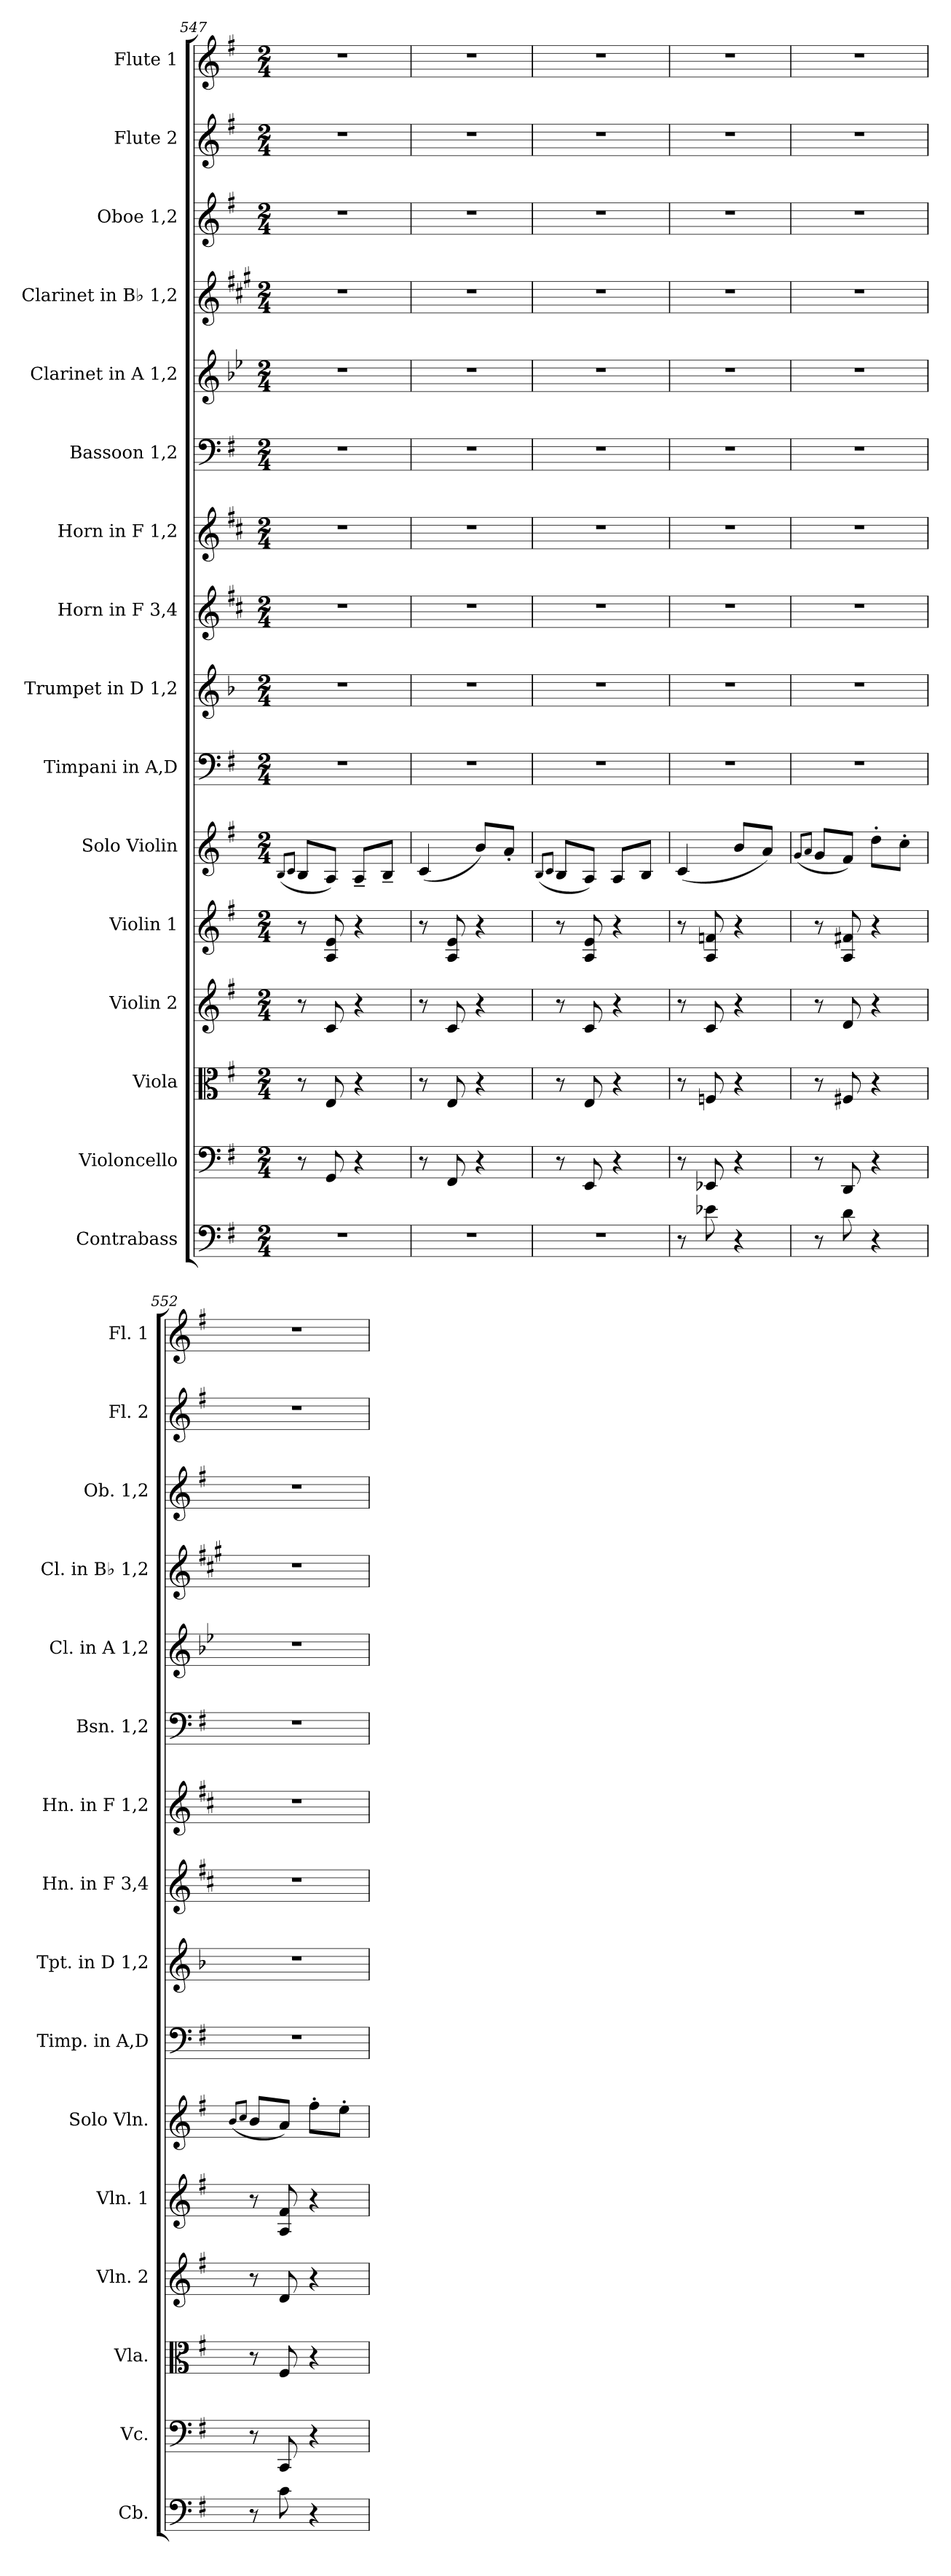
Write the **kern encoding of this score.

**kern	**kern	**kern	**kern	**kern	**kern	**kern	**kern	**kern	**kern	**kern	**kern	**kern	**kern	**kern	**kern
*part16	*part15	*part14	*part13	*part12	*part11	*part10	*part9	*part8	*part7	*part6	*part5	*part4	*part3	*part2	*part1
*staff16	*staff15	*staff14	*staff13	*staff12	*staff11	*staff10	*staff9	*staff8	*staff7	*staff6	*staff5	*staff4	*staff3	*staff2	*staff1
*I"Contrabass	*I"Violoncello	*I"Viola	*I"Violin 2	*I"Violin 1	*I"Solo Violin	*I"Timpani in A,D	*I"Trumpet in D 1,2	*I"Horn in F 3,4	*I"Horn in F 1,2	*I"Bassoon 1,2	*I"Clarinet in A 1,2	*I"Clarinet in B♭ 1,2	*I"Oboe 1,2	*I"Flute 2	*I"Flute 1
*I'Cb.	*I'Vc.	*I'Vla.	*I'Vln. 2	*I'Vln. 1	*I'Solo Vln.	*I'Timp. in A,D	*I'Tpt. in D 1,2	*I'Hn. in F 3,4	*I'Hn. in F 1,2	*I'Bsn. 1,2	*I'Cl. in A 1,2	*I'Cl. in B♭ 1,2	*I'Ob. 1,2	*I'Fl. 2	*I'Fl. 1
*clefF4	*clefF4	*clefC3	*clefG2	*clefG2	*clefG2	*clefF4	*clefG2	*clefG2	*clefG2	*clefF4	*clefG2	*clefG2	*clefG2	*clefG2	*clefG2
*ITrd7c12	*	*	*	*	*	*	*ITrd-1c-2	*ITrd4c7	*ITrd4c7	*	*ITrd2c3	*ITrd1c2	*	*	*
*k[f#]	*k[f#]	*k[f#]	*k[f#]	*k[f#]	*k[f#]	*k[f#]	*k[f#]	*k[f#]	*k[f#]	*k[f#]	*k[f#]	*k[f#]	*k[f#]	*k[f#]	*k[f#]
*M2/4	*M2/4	*M2/4	*M2/4	*M2/4	*M2/4	*M2/4	*M2/4	*M2/4	*M2/4	*M2/4	*M2/4	*M2/4	*M2/4	*M2/4	*M2/4
=547	=547	=547	=547	=547	=547	=547	=547	=547	=547	=547	=547	=547	=547	=547	=547
.	.	.	.	.	(<8qB/L	.	.	.	.	.	.	.	.	.	.
.	.	.	.	.	8qc/J	.	.	.	.	.	.	.	.	.	.
2r	8r	8r	8r	8r	8B/L	2r	2r	2r	2r	2r	2r	2r	2r	2r	2r
.	8GG/	8E/	8c/	8A/ 8e/	8A/J)	.	.	.	.	.	.	.	.	.	.
.	4r	4r	4r	4r	8A~/L	.	.	.	.	.	.	.	.	.	.
.	.	.	.	.	8B~/J	.	.	.	.	.	.	.	.	.	.
=548	=548	=548	=548	=548	=548	=548	=548	=548	=548	=548	=548	=548	=548	=548	=548
2r	8r	8r	8r	8r	(<4c/	2r	2r	2r	2r	2r	2r	2r	2r	2r	2r
.	8FF#/	8E/	8c/	8A/ 8e/	.	.	.	.	.	.	.	.	.	.	.
.	4r	4r	4r	4r	8b/L)	.	.	.	.	.	.	.	.	.	.
.	.	.	.	.	8a'/J	.	.	.	.	.	.	.	.	.	.
=549	=549	=549	=549	=549	=549	=549	=549	=549	=549	=549	=549	=549	=549	=549	=549
.	.	.	.	.	(<8qB/L	.	.	.	.	.	.	.	.	.	.
.	.	.	.	.	8qc/J	.	.	.	.	.	.	.	.	.	.
2r	8r	8r	8r	8r	8B/L	2r	2r	2r	2r	2r	2r	2r	2r	2r	2r
.	8EE/	8E/	8c/	8A/ 8e/	8A/J)	.	.	.	.	.	.	.	.	.	.
.	4r	4r	4r	4r	8A/L	.	.	.	.	.	.	.	.	.	.
.	.	.	.	.	8B/J	.	.	.	.	.	.	.	.	.	.
=550	=550	=550	=550	=550	=550	=550	=550	=550	=550	=550	=550	=550	=550	=550	=550
8r	8r	8r	8r	8r	(<4c/	2r	2r	2r	2r	2r	2r	2r	2r	2r	2r
8E-X\	8EE-X/	8Fn/	8c/	8A/ 8fn/	.	.	.	.	.	.	.	.	.	.	.
4r	4r	4r	4r	4r	8b/L	.	.	.	.	.	.	.	.	.	.
.	.	.	.	.	8a/J)	.	.	.	.	.	.	.	.	.	.
=551	=551	=551	=551	=551	=551	=551	=551	=551	=551	=551	=551	=551	=551	=551	=551
.	.	.	.	.	(<8qg/L	.	.	.	.	.	.	.	.	.	.
.	.	.	.	.	8qa/J	.	.	.	.	.	.	.	.	.	.
8r	8r	8r	8r	8r	8g/L	2r	2r	2r	2r	2r	2r	2r	2r	2r	2r
8D\	8DD/	8F#X/	8d/	8A/ 8f#X/	8f#/J)	.	.	.	.	.	.	.	.	.	.
4r	4r	4r	4r	4r	8dd'\L	.	.	.	.	.	.	.	.	.	.
.	.	.	.	.	8cc'\J	.	.	.	.	.	.	.	.	.	.
!!LO:LB:g=z
=552	=552	=552	=552	=552	=552	=552	=552	=552	=552	=552	=552	=552	=552	=552	=552
.	.	.	.	.	(<8qb/L	.	.	.	.	.	.	.	.	.	.
.	.	.	.	.	8qcc/J	.	.	.	.	.	.	.	.	.	.
8r	8r	8r	8r	8r	8b/L	2r	2r	2r	2r	2r	2r	2r	2r	2r	2r
8C\	8CC/	8F#/	8d/	8A/ 8f#/	8a/J)	.	.	.	.	.	.	.	.	.	.
4r	4r	4r	4r	4r	8ff#'\L	.	.	.	.	.	.	.	.	.	.
.	.	.	.	.	8ee'\J	.	.	.	.	.	.	.	.	.	.
=	=	=	=	=	=	=	=	=	=	=	=	=	=	=	=
*-	*-	*-	*-	*-	*-	*-	*-	*-	*-	*-	*-	*-	*-	*-	*-
